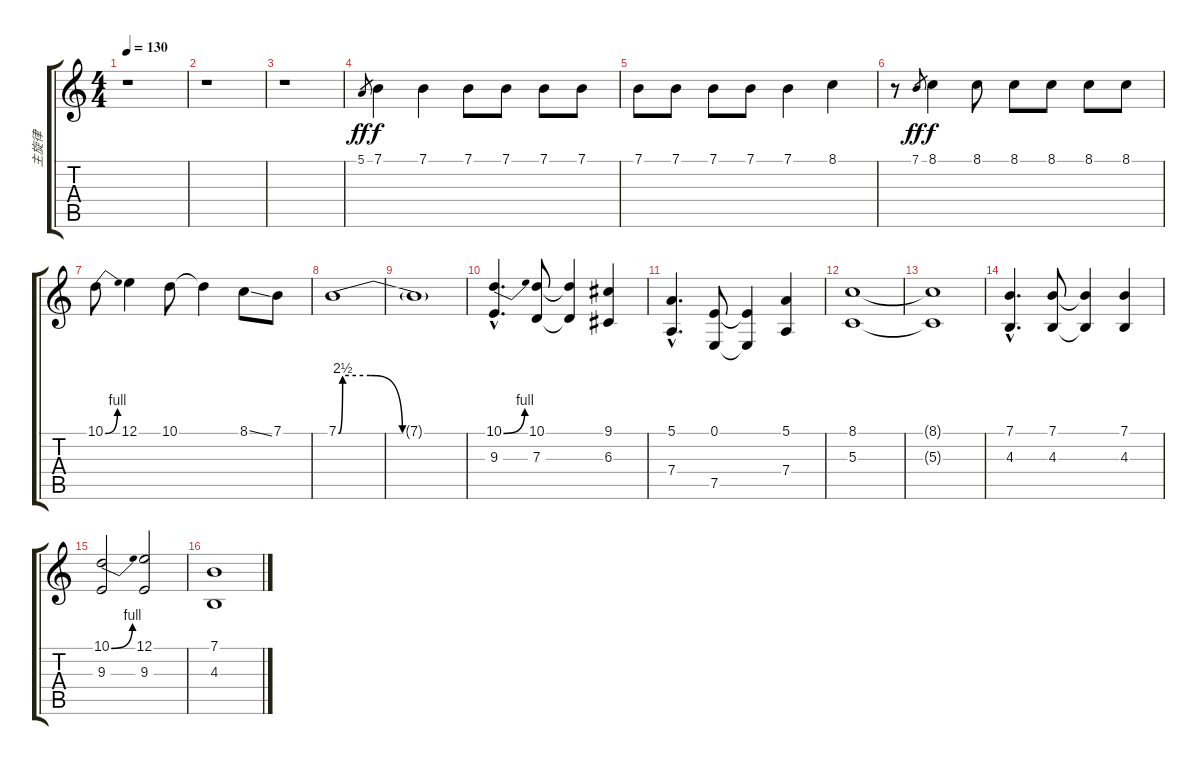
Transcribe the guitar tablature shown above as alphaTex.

\track ("主旋律" "主旋律") {instrument lead6voice}
\staff {score tabs}
\tuning (E4 B3 G3 D3 A2 E2) {hide}
\ts (4 4)
\tempo 130
\clef g2
\ks c
r.1{dy f} |
r.1 |
r.1 |
5.1.8{gr dy ff} 7.1.4{dy f} 7.1.4 7.1.8 7.1.8 7.1.8 7.1.8 |
7.1.8 7.1.8 7.1.8 7.1.8 7.1.4 8.1.4 |
r.8 7.1.8{gr dy ff} 8.1.4{dy f} 8.1.8 8.1.8 8.1.8 8.1.8 8.1.8 |
10.1{be (bend 0 0 60 4)}.8 12.1.4 10.1.8 10.1{t}.4 8.1{ss}.8 7.1.8 |
7.1{be (custom 0 0 2 10 15 10 30 0 60 0)}.1 |
7.1{t}.1 |
(10.1{be (bend 0 0 60 4) hac} 9.3{hac}).4{d} (10.1 7.3).8 (10.1{t} 7.3{t}).4 (9.1 6.3).4 |
(5.1{hac} 7.4{hac}).4{d} (0.1 7.5).8 (0.1{t} 7.5{t}).4 (5.1 7.4).4 |
(8.1 5.3).1 |
(8.1{t} 5.3{t}).1 |
(7.1{hac} 4.3{hac}).4{d} (7.1 4.3).8 (7.1{t} 4.3{t}).4 (7.1 4.3).4 |
(10.1{be (bend 0 0 60 4)} 9.3).2 (12.1 9.3).2 |
(7.1 4.3).1
